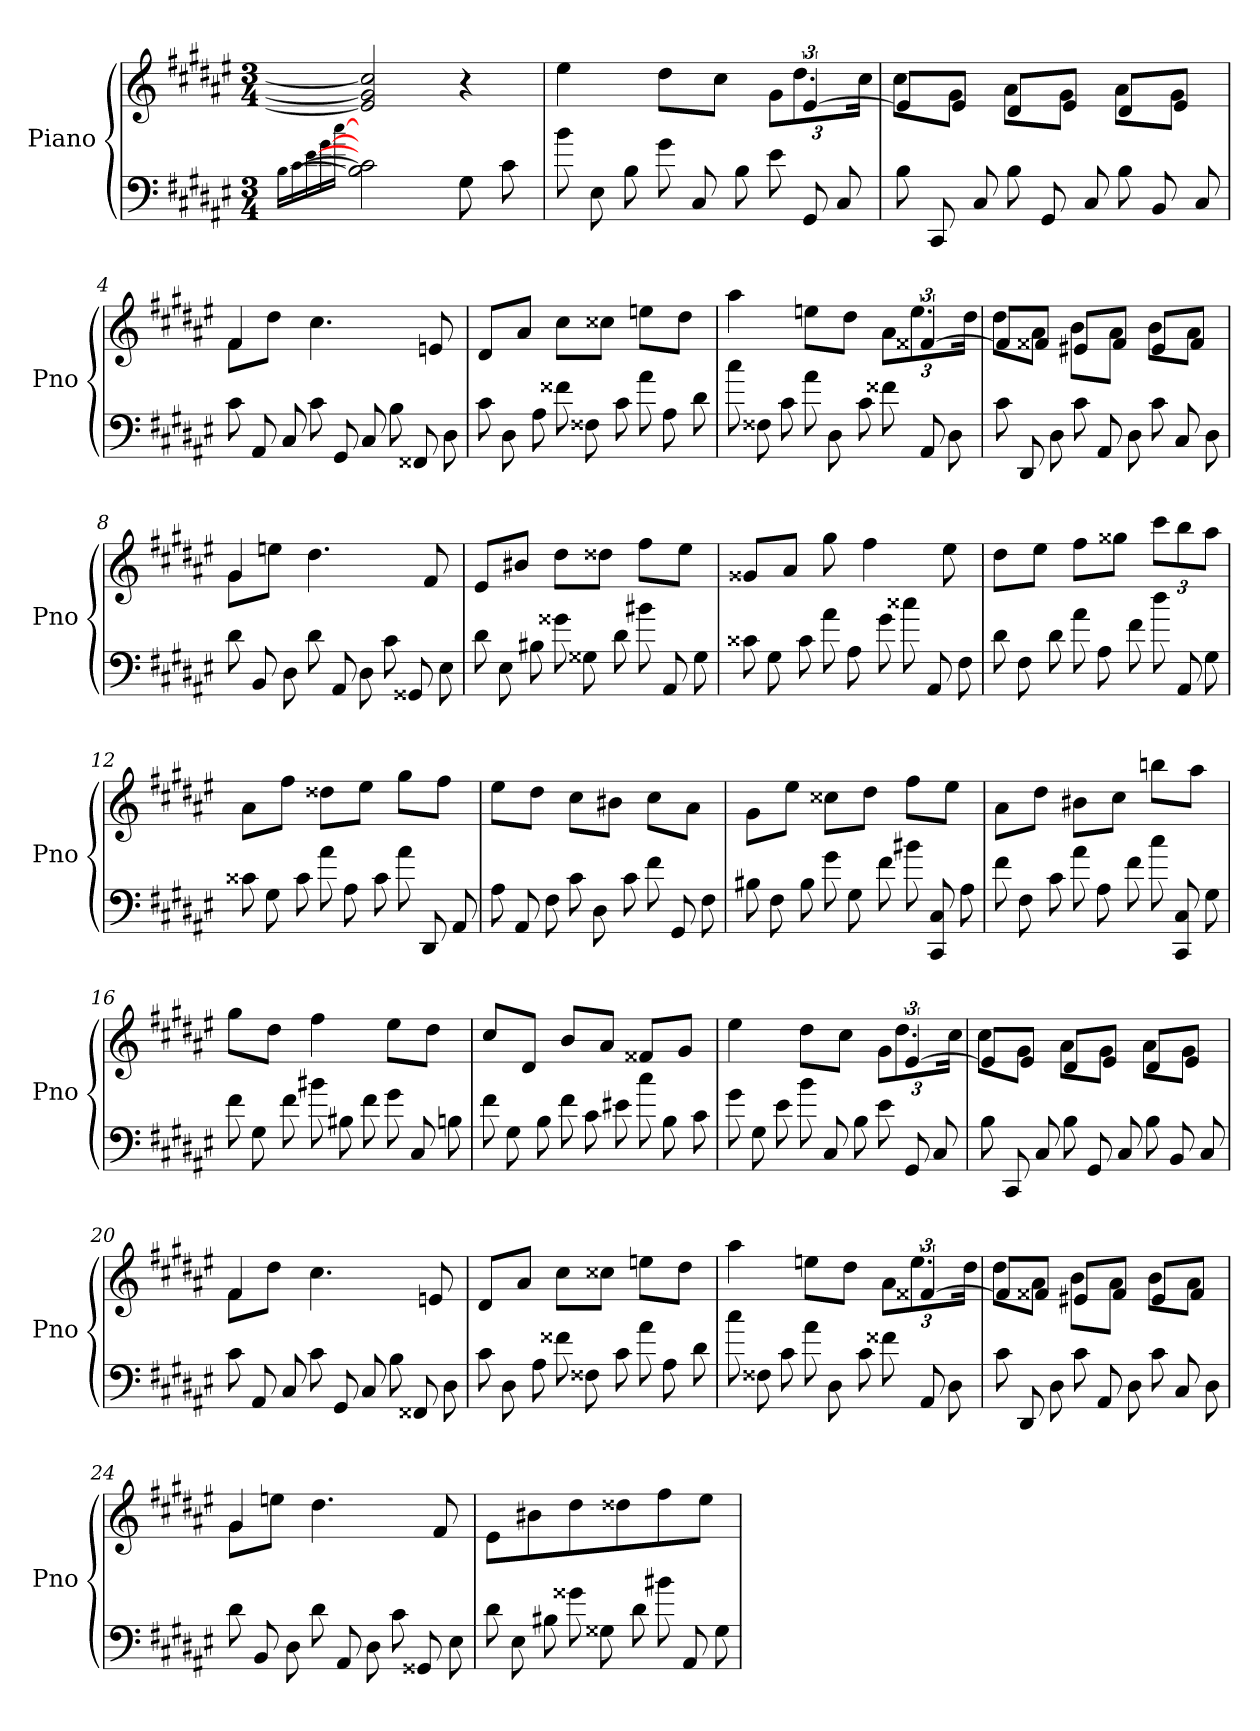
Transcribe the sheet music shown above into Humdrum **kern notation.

**kern	**kern
*part1	*part1
*staff2	*staff1
*I"Piano	*
*I'Pno	*
*clefF4	*clefG2
*k[f#c#g#d#a#e#]	*k[f#c#g#d#a#e#]
*F#:	*F#:
*M3/4	*M3/4
=1	=1
[16qBLL	.
[16qc#	.
[16qe#\	.
[16qg#\	.
[16qcc#\JJ	.
2B] 2c#]	2e#] 2g#] 2cc#]
8G#	4r
8c#	.
=2	=2
*Xtuplet	*
*	*^
12b	4ryy	4ee#
12E#	.	.
12B	.	.
12g#	4ryy	8dd#L
12C#	.	.
.	.	8cc#J
12B	.	.
12e#	12ryy	12g#L
12GG#	[6e#	12.dd#
12C#	.	.
.	.	24cc#Jk
=3	=3	=3
12B	8e#L]	8cc#L
12CC#	.	.
.	8e#J	8g#J
12C#	.	.
12B	8d#L	8a#L
12GG#	.	.
.	8e#J	8g#J
12C#	.	.
12B	8d#L	8a#L
12BB	.	.
.	8e#J	8g#J
12C#	.	.
=4	=4	=4
12c#	4f#	8f#L
12AA#	.	.
.	.	8dd#J
12C#	.	.
12c#	4.cc#	2ryy
12GG#	.	.
12C#	.	.
12B	.	.
12FF##X	.	.
.	8en	.
12D#	.	.
*	*v	*v
=5	=5
12c#	8d#L
12D#	.
.	8a#J
12A#	.
12f##X	8cc#L
12F##X	.
.	8cc##XJ
12c#	.
12a#	8eenL
12A#	.
.	8dd#J
12d#	.
=6	=6
*	*^
12cc#	4ryy	4aa#
12F##X	.	.
12c#	.	.
12a#	4ryy	8eenL
12D#	.	.
.	.	8dd#J
12c#	.	.
12f##X	12ryy	12a#L
12AA#	[6f##X	12.ee
12D#	.	.
.	.	24dd#Jk
=7	=7	=7
12c#	8f##L]	8dd#L
12DD#	.	.
.	8f##XJ	8a#J
12D#	.	.
12c#	8e#XL	8bL
12AA#	.	.
.	8f##J	8a#J
12D#	.	.
12c#	8e#L	8bL
12C#	.	.
.	8f##J	8a#J
12D#	.	.
=8	=8	=8
12d#	4g#	8g#L
12BB	.	.
.	.	8eenJ
12D#	.	.
12d#	4.dd#	2ryy
12AA#	.	.
12D#	.	.
12c#	.	.
12GG##X	.	.
.	8f#	.
12E#	.	.
*	*v	*v
=9	=9
12d#	8e#L
12E#	.
.	8b#XJ
12B#X	.
12g##X	8dd#L
12G##X	.
.	8dd##XJ
12d#	.
12b#X	8ff#L
12AA#	.
.	8ee#J
12G##	.
=10	=10
12c##X	8g##XL
12G#	.
.	8a#J
12c##	.
12a#	8gg#
12A#	.
.	4ff#
12g#	.
12cc##X	.
12AA#	.
.	8ee#
12F#	.
=11	=11
12d#	8dd#L
12F#	.
.	8ee#J
12d#	.
12a#	8ff#L
12A#	.
.	8gg##XJ
12f#	.
12dd#	12ccc#L
12AA#	12bb
12G#	12aa#J
=12	=12
12c##X	8a#L
12G#	.
.	8ff#J
12c##	.
12a#	8dd##XL
12A#	.
.	8ee#J
12c##	.
12a#	8gg#L
12DD#	.
.	8ff#J
12AA#	.
=13	=13
12A#	8ee#L
12AA#	.
.	8dd#J
12F#	.
12c#	8cc#L
12D#	.
.	8b#XJ
12c#	.
12f#	8cc#L
12GG#	.
.	8a#J
12F#	.
=14	=14
12B#X	8g#L
12F#	.
.	8ee#J
12B#	.
12g#	8cc##XL
12G#	.
.	8dd#J
12f#	.
12b#X	8ff#L
12CC# 12C#	.
.	8ee#J
12A#	.
=15	=15
12f#	8a#L
12F#	.
.	8dd#J
12c#	.
12a#	8b#XL
12A#	.
.	8cc#J
12f#	.
12cc#	8bbnL
12CC# 12C#	.
.	8aa#J
12G#	.
=16	=16
12f#	8gg#L
12G#	.
.	8dd#J
12f#	.
12b#X	4ff#
12B#X	.
12f#	.
12g#	8ee#L
12C#	.
.	8dd#J
12Bn	.
=17	=17
12f#	8cc#L
12G#	.
.	8d#J
12B	.
12f#	8bL
12c#	.
.	8a#J
12e#X	.
12cc#	8f##XL
12B	.
.	8g#J
12c#	.
=18	=18
*	*^
12g#	4ryy	4ee#
12G#	.	.
12e#	.	.
12b	4ryy	8dd#L
12C#	.	.
.	.	8cc#J
12B	.	.
12e#	12ryy	12g#L
12GG#	[6e#	12.dd#
12C#	.	.
.	.	24cc#Jk
=19	=19	=19
12B	8e#L]	8cc#L
12CC#	.	.
.	8e#J	8g#J
12C#	.	.
12B	8d#L	8a#L
12GG#	.	.
.	8e#J	8g#J
12C#	.	.
12B	8d#L	8a#L
12BB	.	.
.	8e#J	8g#J
12C#	.	.
=20	=20	=20
12c#	4f#	8f#L
12AA#	.	.
.	.	8dd#J
12C#	.	.
12c#	4.cc#	2ryy
12GG#	.	.
12C#	.	.
12B	.	.
12FF##X	.	.
.	8en	.
12D#	.	.
*	*v	*v
=21	=21
12c#	8d#L
12D#	.
.	8a#J
12A#	.
12f##X	8cc#L
12F##X	.
.	8cc##XJ
12c#	.
12a#	8eenL
12A#	.
.	8dd#J
12d#	.
=22	=22
*	*^
12cc#	4ryy	4aa#
12F##X	.	.
12c#	.	.
12a#	4ryy	8eenL
12D#	.	.
.	.	8dd#J
12c#	.	.
12f##X	12ryy	12a#L
12AA#	[6f##X	12.ee
12D#	.	.
.	.	24dd#Jk
=23	=23	=23
12c#	8f##L]	8dd#L
12DD#	.	.
.	8f##XJ	8a#J
12D#	.	.
12c#	8e#XL	8bL
12AA#	.	.
.	8f##J	8a#J
12D#	.	.
12c#	8e#L	8bL
12C#	.	.
.	8f##J	8a#J
12D#	.	.
=24	=24	=24
12d#	4g#	8g#L
12BB	.	.
.	.	8eenJ
12D#	.	.
12d#	4.dd#	2ryy
12AA#	.	.
12D#	.	.
12c#	.	.
12GG##X	.	.
.	8f#	.
12E#	.	.
*	*v	*v
=25	=25
12d#	8e#L
12E#	.
.	8b#X
12B#X	.
12g##X	8dd#
12G##X	.
.	8dd##X
12d#	.
12b#X	8ff#
12AA#	.
.	8ee#J
12G##	.
=	=
*-	*-
